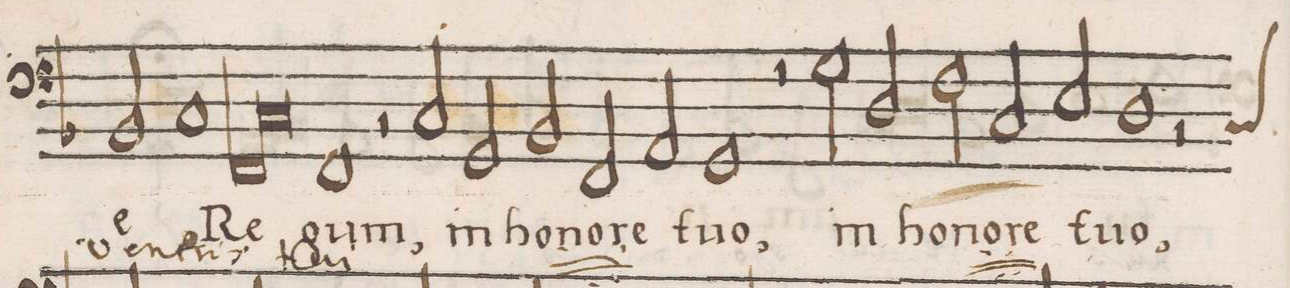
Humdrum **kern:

**kern	**text	**text
*I"BASSVS	*	*
*clefF4	*	*
*k[b-]	*	*
*met(C|)	*	*
*M2/1	*	*
2BB-/	.	ven-
=57-	=57-	=57-
1C	-e	-tris
*lig	*	*
1FF	Re-	tu-
=58-	=58-	=58-
1C	.	.
*Xlig	*	*
1FF	-gum,	-i
=59-	=59-	=59-
*	*	*ij
2r	.	.
2C/	in	fruc-
2GG/	ho-	-t(us)
2BB-/	-no-	ven-
=60-	=60-	=60-
2FF/	-re	-tris
2AA/	tu-	tu-
1GG	-o,	-i
=61-	=61-	=61-
2r	.	.
2G\	in	fru-
2D/	ho-	-ct(us)
2F\	-no-	ven-
=62-	=62-	=62-
2C/	-re	-tris
2E/	tu-	tu-
1D	-o,	-i
*	*	*Xij
=63-	=63-	=63-
*custos:C	*	*
2r	.	.
*-	*-	*-
